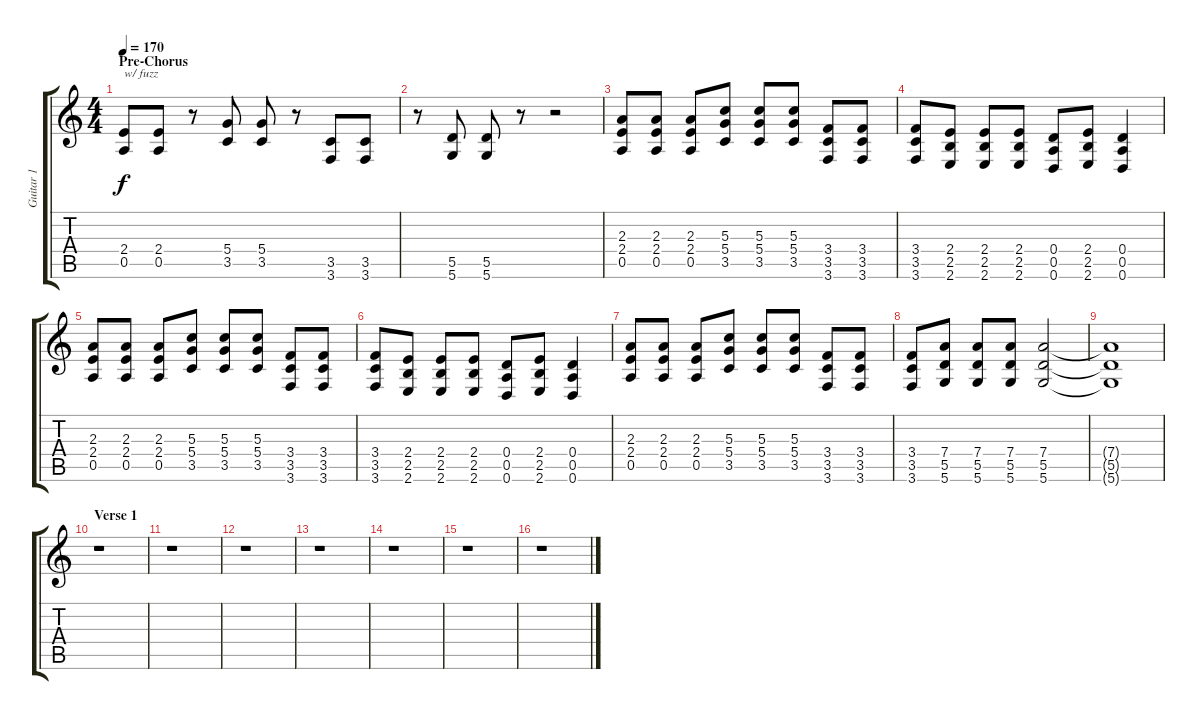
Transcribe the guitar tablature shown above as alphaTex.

\track ("Guitar 1" "Guitar 1") {instrument overdrivenguitar}
\staff {score tabs}
\tuning (E4 B3 G3 D3 A2 D2) {hide}
\ts (4 4)
\section ("" "Pre-Chorus")
\tempo 170
\clef g2
\ks c
(2.4 0.5).8{txt "w/ fuzz" dy f instrument overdrivenguitar} (2.4 0.5).8 r.8 (5.4 3.5).8 (5.4 3.5).8 r.8 (3.5 3.6).8 (3.5 3.6).8 |
r.8 (5.5 5.6).8 (5.5 5.6).8 r.8 r.2 |
(2.3 2.4 0.5).8 (2.3 2.4 0.5).8 (2.3 2.4 0.5).8 (5.3 5.4 3.5).8 (5.3 5.4 3.5).8 (5.3 5.4 3.5).8 (3.4 3.5 3.6).8 (3.4 3.5 3.6).8 |
(3.4 3.5 3.6).8 (2.4 2.5 2.6).8 (2.4 2.5 2.6).8 (2.4 2.5 2.6).8 (0.4 0.5 0.6).8 (2.4 2.5 2.6).8 (0.4 0.5 0.6).4 |
(2.3 2.4 0.5).8 (2.3 2.4 0.5).8 (2.3 2.4 0.5).8 (5.3 5.4 3.5).8 (5.3 5.4 3.5).8 (5.3 5.4 3.5).8 (3.4 3.5 3.6).8 (3.4 3.5 3.6).8 |
(3.4 3.5 3.6).8 (2.4 2.5 2.6).8 (2.4 2.5 2.6).8 (2.4 2.5 2.6).8 (0.4 0.5 0.6).8 (2.4 2.5 2.6).8 (0.4 0.5 0.6).4 |
(2.3 2.4 0.5).8 (2.3 2.4 0.5).8 (2.3 2.4 0.5).8 (5.3 5.4 3.5).8 (5.3 5.4 3.5).8 (5.3 5.4 3.5).8 (3.4 3.5 3.6).8 (3.4 3.5 3.6).8 |
(3.4 3.5 3.6).8 (7.4 5.5 5.6).8 (7.4 5.5 5.6).8 (7.4 5.5 5.6).8 (7.4 5.5 5.6).2 |
(7.4{t} 5.5{t} 5.6{t}).1 |
\section ("" "Verse 1")
r.1 |
r.1 |
r.1 |
r.1 |
r.1 |
r.1 |
r.1
